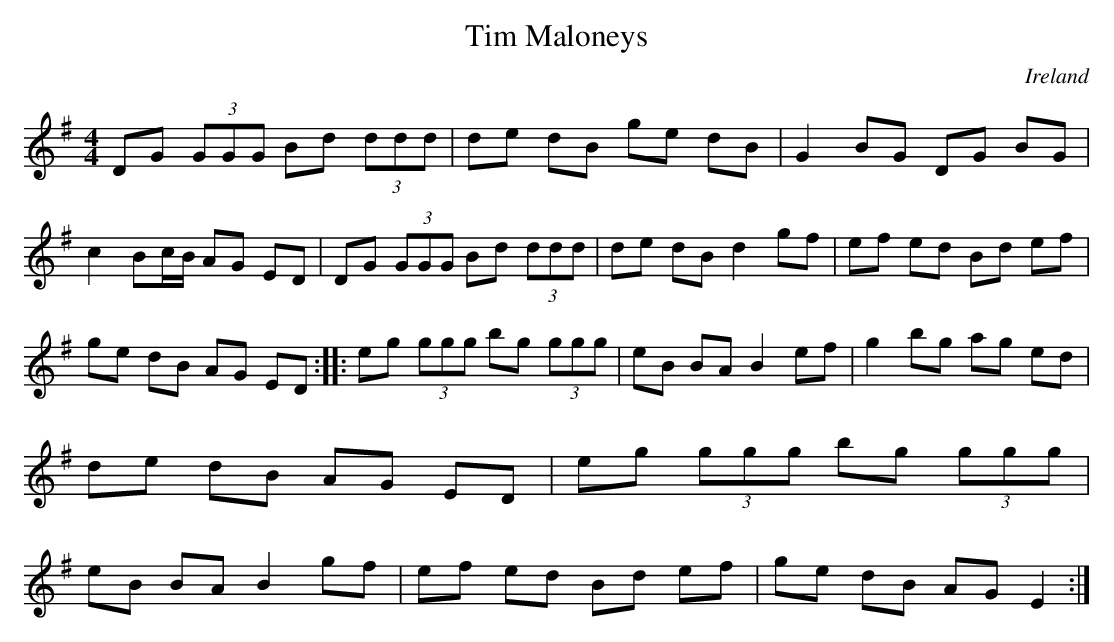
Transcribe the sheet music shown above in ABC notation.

X:1
T:Tim Maloneys
M:4/4
O:Ireland
K:G major
DG (3GGG Bd (3ddd | de dB ge dB |\
G2BG DG BG | c2 Bc/B/ AG ED |\
DG (3GGG Bd (3ddd | de dB d2 gf | \
ef ed Bd ef | ge dB AG ED ::\
eg (3ggg bg (3ggg | eB BA B2 ef |\
g2 bg ag ed | de dB AG ED |\
eg (3ggg bg (3ggg | eB BA B2 gf | \
ef ed Bd ef | ge dB AG E2 :|
